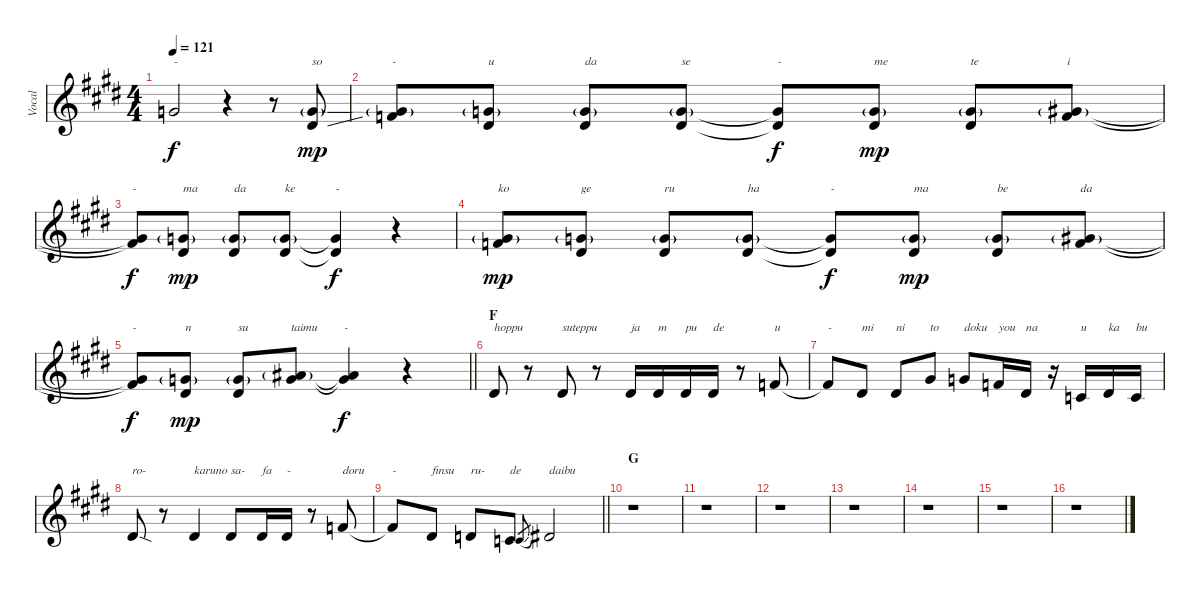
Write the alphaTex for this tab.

\track ("Vocal" "Vocal") {instrument clarinet}
\staff {score}
\tuning (Eb4 Bb3 Gb3 Db3 Ab2 Eb2) {hide}
\ts (4 4)
\tempo 121
\clef g2
\ks e
4.1{t}.2{txt "-" dy f} r.4 r.8 (4.1{ss g} 5.2{ss}).8{txt "so" dy mp} |
(5.1{g} 7.2).8{txt "-"} (4.1{g} 5.2).8{txt "u"} (4.1{g} 5.2).8{txt "da"} (4.1{g} 5.2).8{txt "se"} (4.1{t} 5.2{t}).8{txt "-" dy f} (4.1{g} 5.2).8{txt "me" dy mp} (4.1{g} 5.2).8{txt "te"} (5.1{g} 7.2).8{txt "i"} |
(5.1{t} 7.2{t}).8{txt "-" dy f} (4.1{g} 5.2).8{txt "ma" dy mp} (4.1{g} 5.2).8{txt "da"} (4.1{g} 5.2).8{txt "ke"} (4.1{t} 5.2{t}).4{txt "-" dy f} r.4 |
(5.1{g} 7.2).8{txt "ko" dy mp} (4.1{g} 5.2).8{txt "ge"} (4.1{g} 5.2).8{txt "ru"} (4.1{g} 5.2).8{txt "ha"} (4.1{t} 5.2{t}).8{txt "-" dy f} (4.1{g} 5.2).8{txt "ma" dy mp} (4.1{g} 5.2).8{txt "be"} (5.1{g} 7.2).8{txt "da"} |
\barLineRight lightlight
(5.1{t} 7.2{t}).8{txt "-" dy f} (4.1{g} 5.2).8{txt "n" dy mp} (4.1{g} 5.2).8{txt "su"} (7.1{g} 9.2).8{txt "taimu"} (7.1{t} 9.2{t}).4{txt "-" dy f} r.4 |
\section ("" "F")
0.1.8{txt "hoppu"} r.8 0.1.8{txt "suteppu"} r.8 0.1.16{txt "ja"} 0.1.16{txt "m"} 0.1.16{txt "pu"} 0.1.16{txt "de"} r.8 2.1.8{txt "u"} |
2.1{t}.8{txt "-"} 0.1.8{txt "mi"} 0.1.8{txt "ni"} 5.1.8{txt "to"} 4.1.8{txt "doku"} 2.1.16{txt "you"} 0.1.16{txt "na"} r.16 2.2.16{txt "u"} 0.1.16{txt "ka"} 2.2.16{txt "bu"} |
0.1{sod}.8{txt "ro-"} r.8 0.1.4{txt "karuno"} 0.1.8{txt "sa-"} 0.1.16{txt "fa"} 0.1.16{txt "-"} r.8 2.1.8{txt "doru"} |
\barLineRight lightlight
2.1{t}.8{txt "-"} 0.1.8{txt "finsu"} 4.2.8{txt "ru-"} 2.2.8{txt "de"} 2.2{sl}.8{gr} 5.2.2{txt "daibu"} |
\section ("" "G")
r.1 |
r.1 |
r.1 |
r.1 |
r.1 |
r.1 |
r.1
